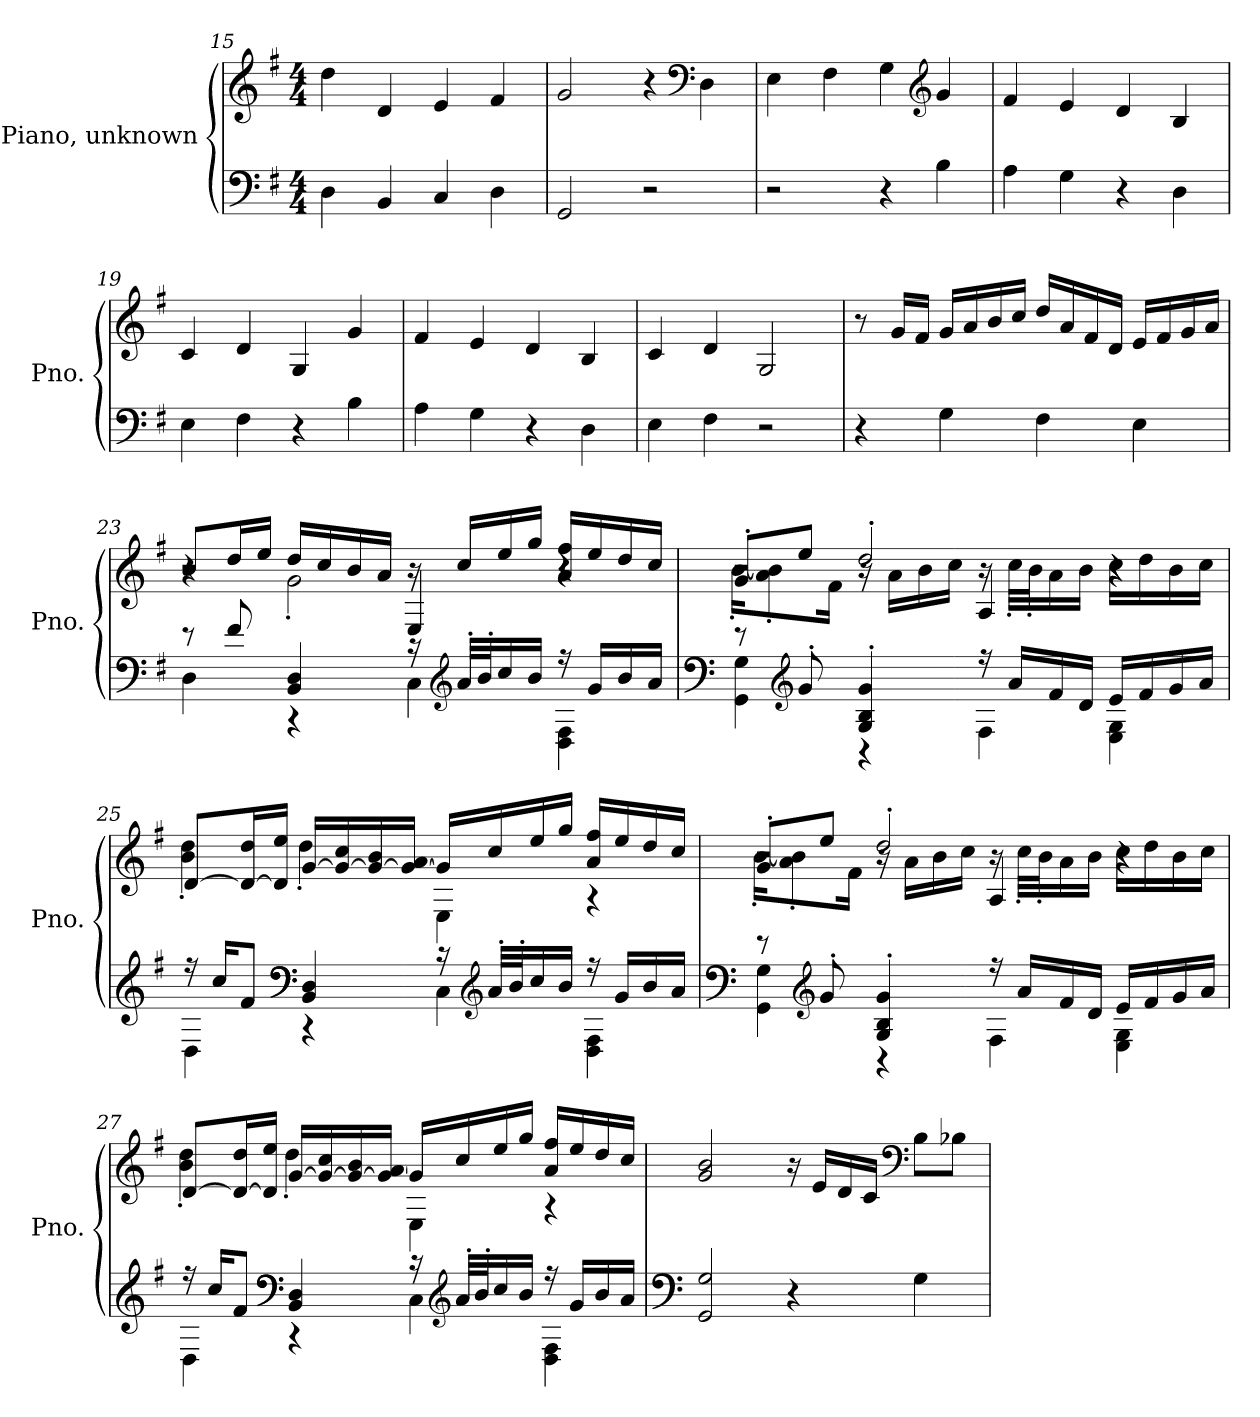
**kern	**kern
*part1	*part1
*staff2	*staff1
*I"Piano, unknown	*
*I'Pno.	*
*clefF4	*clefG2
*k[f#]	*k[f#]
*M4/4	*M4/4
=15	=15
4D\	4dd\
4BB/	4d/
4C/	4e/
4D\	4f#/
=16	=16
2GG/	2g/
2r	4r
*	*clefF4
.	4D\
=17	=17
2r	4E\
.	4F#\
4r	4G\
*	*clefG2
4B\	4g/
=18	=18
4A\	4f#/
4G\	4e/
4r	4d/
4D\	4B/
!!LO:LB:g=z
=19	=19
4E\	4c/
4F#\	4d/
4r	4G/
4B\	4g/
=20	=20
4A\	4f#/
4G\	4e/
4r	4d/
4D\	4B/
=21	=21
4E\	4c/
4F#\	4d/
2r	2G/
=22	=22
4r	8r
.	16g/LL
.	16f#/JJ
4G\	16g/LL
.	16a/
.	16b/
.	16cc/JJ
4F#\	16dd/LL
.	16a/
.	16f#/
.	16d/JJ
4E\	16e/LL
.	16f#/
.	16g/
.	16a/JJ
!!LO:LB:g=z
=23	=23
*^	*^
*	*	*	*^
8r	4D\	8b/L	4r	2r
8f#/	.	16dd/L	.	.
.	.	16ee/JJ	.	.
4BB/ 4D/	4r	16dd/LL	2g'\	.
.	.	16cc/	.	.
.	.	16b/	.	.
.	.	16a/JJ	.	.
16r	4C\	16r	.	4E/
*clefG2	*	*	*	*
32a'/LLL	.	16cc/LL	.	.
32b'/J	.	.	.	.
16cc/	.	16ee/	.	.
16b/JJ	.	16gg/JJ	.	.
16r	4D\ 4F#\	16a/ 16ff#/LL	4r	4r
16g/LL	.	16ee/	.	.
16b/	.	16dd/	.	.
16a/JJ	.	16cc/JJ	.	.
=24	=24	=24	=24	=24
*clefF4	*	*	*	*
8r	4GG\ 4G\	8g'/L	[16b'\KL	2r
.	.	.	8a\' 8b\]'	.
*clefG2	*	*	*	*
8g'/	.	8ee/J	.	.
.	.	.	16f#\Jk	.
4G/' 4B/' 4g/'	4r	2dd'/	16r	.
.	.	.	16a\LL	.
.	.	.	16b\	.
.	.	.	16cc\JJ	.
16r	4F#\	.	16r	4A/
16a/LL	.	.	32cc'\LLL	.
.	.	.	32b'\J	.
16f#/	.	.	16a\	.
16d/JJ	.	.	16b\JJ	.
16e/LL	4E\ 4G\	4r	16cc\LL	4r
16f#/	.	.	16dd\	.
16g/	.	.	16b\	.
16a/JJ	.	.	16cc\JJ	.
*	*	*	*v	*v
!!LO:LB:g=z
=25	=25	=25	=25
16r	4D\	[8d/L	4b\' 4dd\'
16cc/KL	.	.	.
8f#/J	.	16d/_ 16dd/L	.
.	.	16d/] 16ee/JJ	.
*clefF4	*	*	*
4BB/ 4D/	4r	[16g/LL	4dd'\
.	.	16g/_ 16cc/	.
.	.	16g/_ 16b/	.
.	.	16g/_ 16a/JJ	.
16r	4C\	16g/LL]	4E\
*clefG2	*	*	*
32a'/LLL	.	16cc/	.
32b'/J	.	.	.
16cc/	.	16ee/	.
16b/JJ	.	16gg/JJ	.
16r	4D\ 4F#\	16a/ 16ff#/LL	4r
16g/LL	.	16ee/	.
16b/	.	16dd/	.
16a/JJ	.	16cc/JJ	.
*	*	*v	*v
=26	=26	=26
*clefF4	*	*
*	*	*^
*	*	*	*^
8r	4GG\ 4G\	8g'/L	[16b'\KL	2r
.	.	.	8a\' 8b\]'	.
*clefG2	*	*	*	*
8g'/	.	8ee/J	.	.
.	.	.	16f#\Jk	.
4G/' 4B/' 4g/'	4r	2dd'/	16r	.
.	.	.	16a\LL	.
.	.	.	16b\	.
.	.	.	16cc\JJ	.
16r	4F#\	.	16r	4A/
16a/LL	.	.	32cc'\LLL	.
.	.	.	32b'\J	.
16f#/	.	.	16a\	.
16d/JJ	.	.	16b\JJ	.
16e/LL	4E\ 4G\	4r	16cc\LL	4r
16f#/	.	.	16dd\	.
16g/	.	.	16b\	.
16a/JJ	.	.	16cc\JJ	.
*	*	*	*v	*v
!!LO:LB:g=z
=27	=27	=27	=27
16r	4D\	[8d/L	4b\' 4dd\'
16cc/KL	.	.	.
8f#/J	.	16d/_ 16dd/L	.
.	.	16d/] 16ee/JJ	.
*clefF4	*	*	*
4BB/ 4D/	4r	[16g/LL	4dd'\
.	.	16g/_ 16cc/	.
.	.	16g/_ 16b/	.
.	.	16g/_ 16a/JJ	.
16r	4C\	16g/LL]	4E\
*clefG2	*	*	*
32a'/LLL	.	16cc/	.
32b'/J	.	.	.
16cc/	.	16ee/	.
16b/JJ	.	16gg/JJ	.
16r	4D\ 4F#\	16a/ 16ff#/LL	4r
16g/LL	.	16ee/	.
16b/	.	16dd/	.
16a/JJ	.	16cc/JJ	.
*v	*v	*	*
*	*v	*v
=28	=28
*clefF4	*
2GG/ 2G/	2g/ 2b/
4r	16r
.	16e/LL
.	16d/
.	16c/JJ
*	*clefF4
4G\	8B\L
.	8B-X\J
=	=
*-	*-
